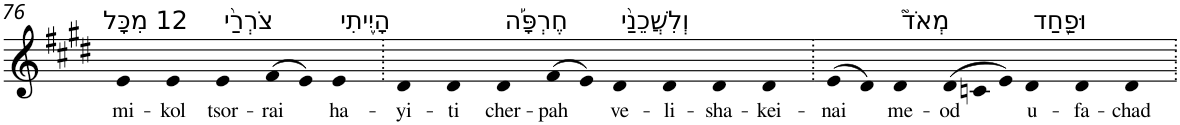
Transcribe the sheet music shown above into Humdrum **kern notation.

**kern	**text
*part1	*part1
*staff1	*staff1
*I"Piano	*
*I'Pno	*
!!LO:PB:g=z
*clefG2	*
*k[f#c#g#d#]	*
*E:	*
=76	=76
!LO:TX:a:t=12 מִכָּל	!
!	!LO:LY:b
4e	mi-
!	!LO:LY:b
4e	-kol
!LO:TX:a:t=צֹרְרַ֨י	!
!	!LO:LY:b
4e	tsor-
!	!LO:LY:b
(>8f#	-rai
8e)	.
!LO:TX:a:t=הָיִ֪יתִי	!
!	!LO:LY:b
4e	ha-
=77.	=77.
!	!LO:LY:b
4d#	-yi-
!	!LO:LY:b
4d#	-ti
!LO:TX:a:t=חֶרְפָּ֡ה	!
!	!LO:LY:b
4d#	cher-
!	!LO:LY:b
(>8f#	-pah
8e)	.
!LO:TX:a:t=וְלִשֲׁכֵנַ֨י	!
!	!LO:LY:b
4d#	ve-
!	!LO:LY:b
4d#	-li-
!	!LO:LY:b
4d#	-sha-
!	!LO:LY:b
4d#	-kei-
=78.	=78.
!	!LO:LY:b
(>8e	-nai
8d#)	.
!LO:TX:a:t=מְאֹד֮	!
!	!LO:LY:b
4d#	me-
*Xtuplet	*
!	!LO:LY:b
(>12d#	-od
12cn	.
12e)	.
!LO:TX:a:t=וּפַ֪חַד	!
!	!LO:LY:b
4d#	u-
!	!LO:LY:b
4d#	-fa-
!	!LO:LY:b
4d#	-chad
=.	=.
*-	*-
